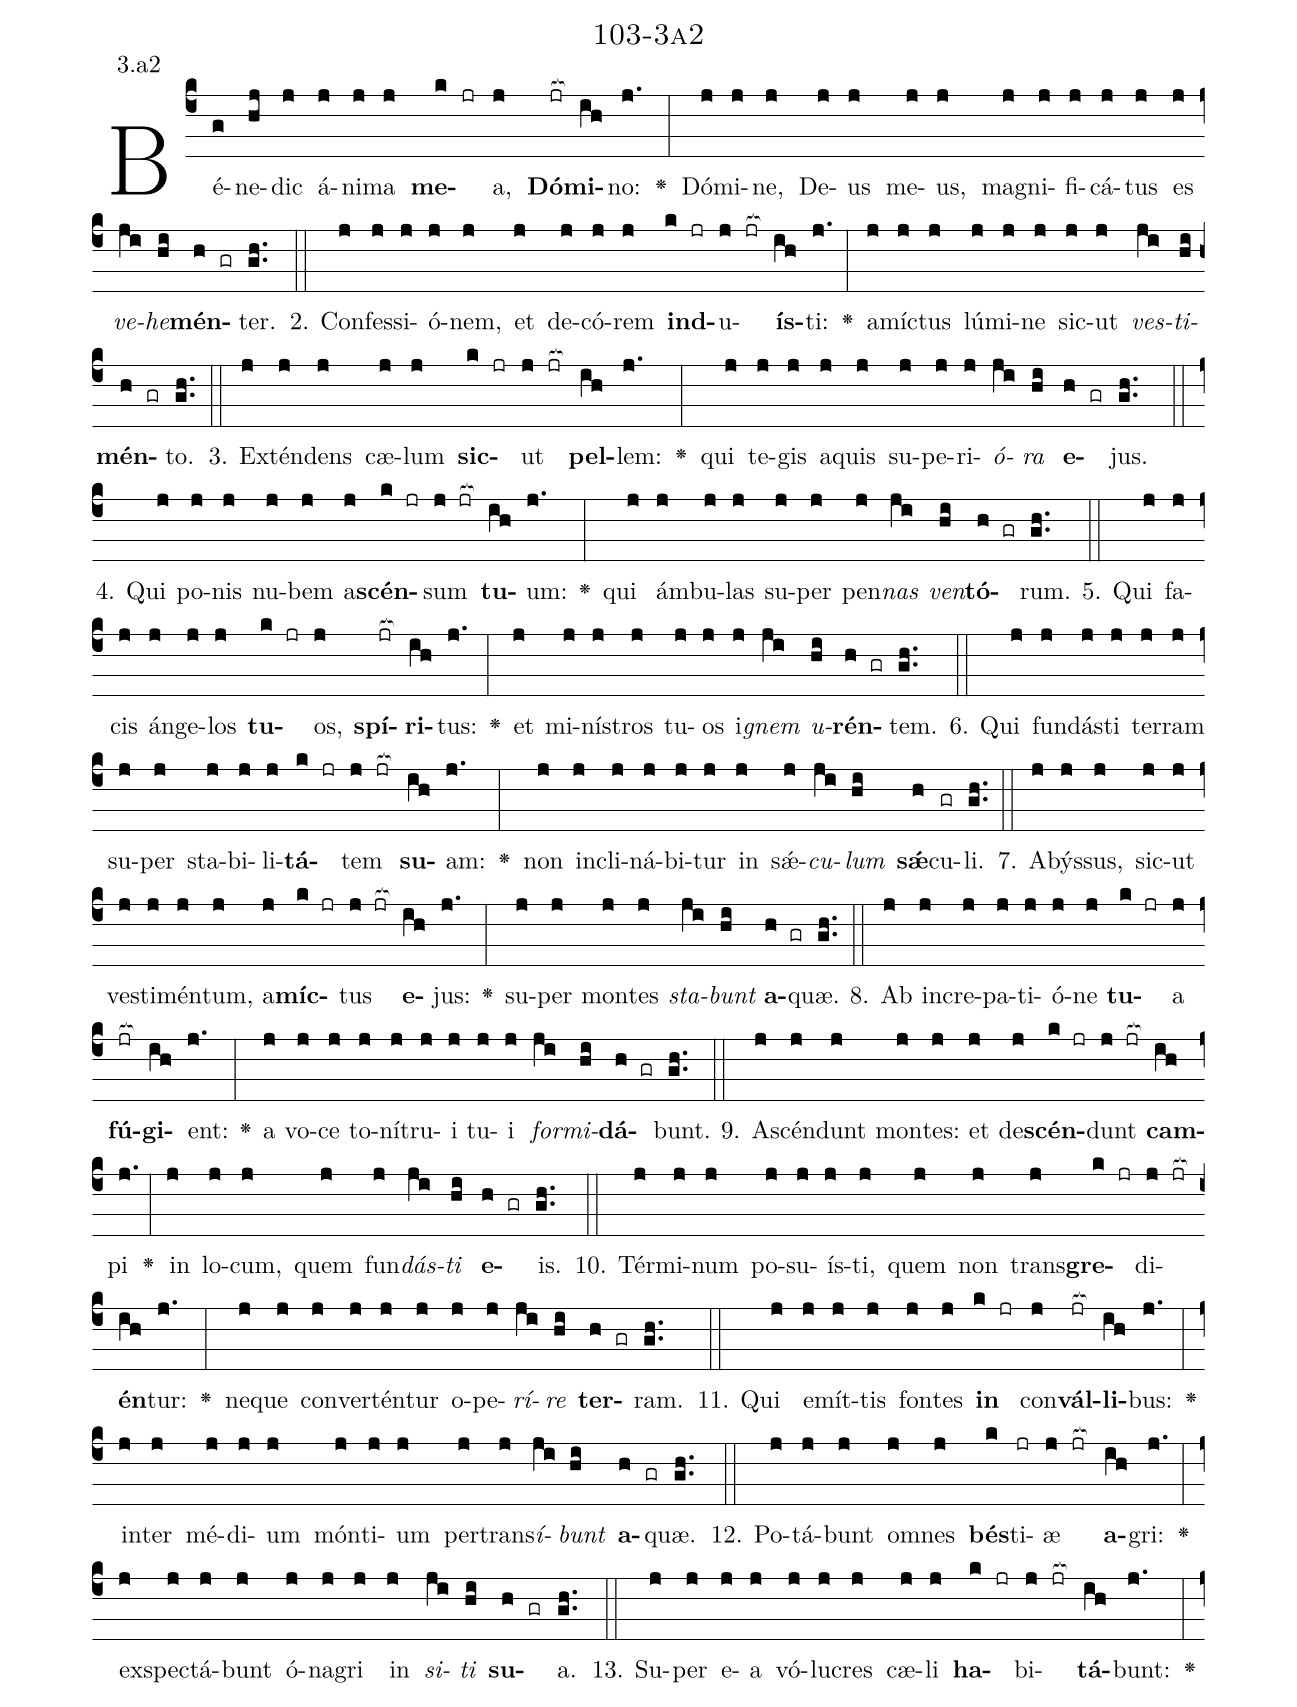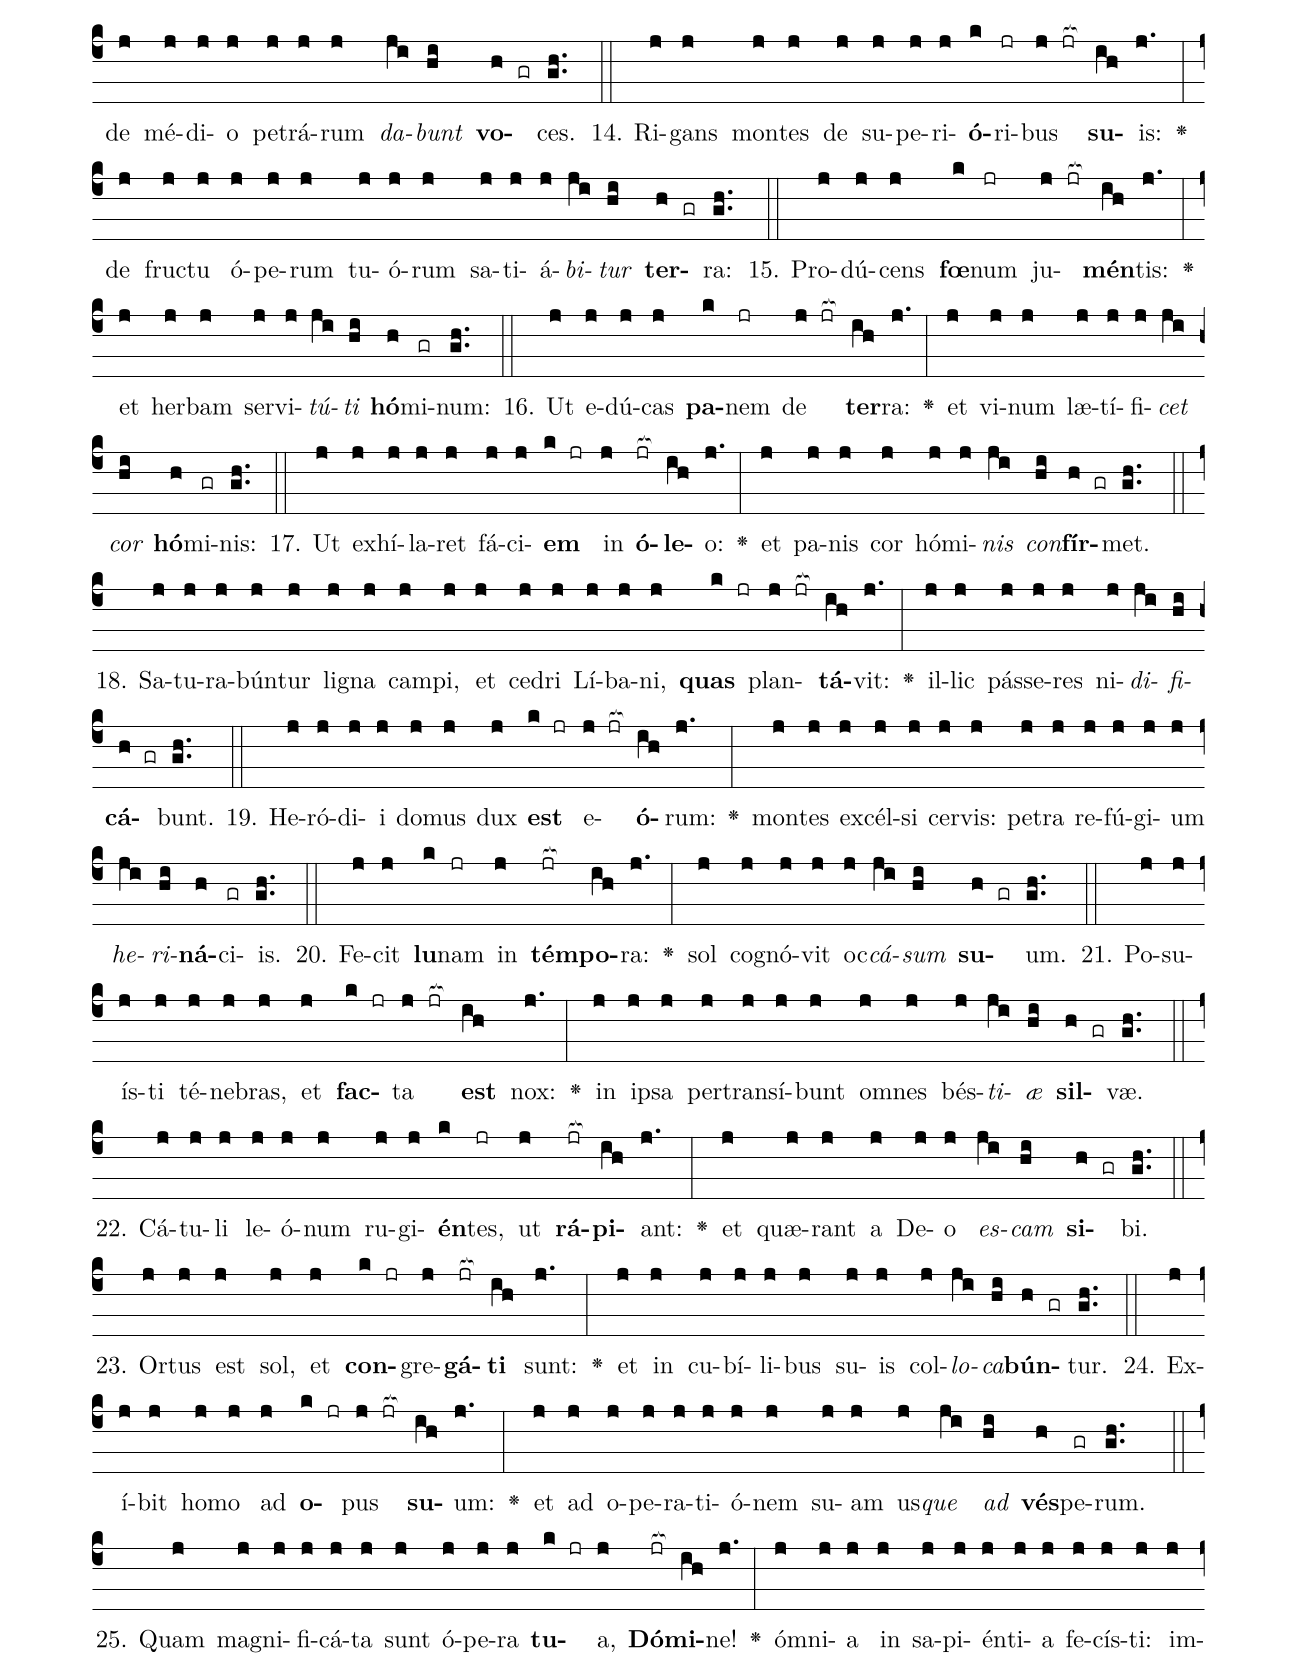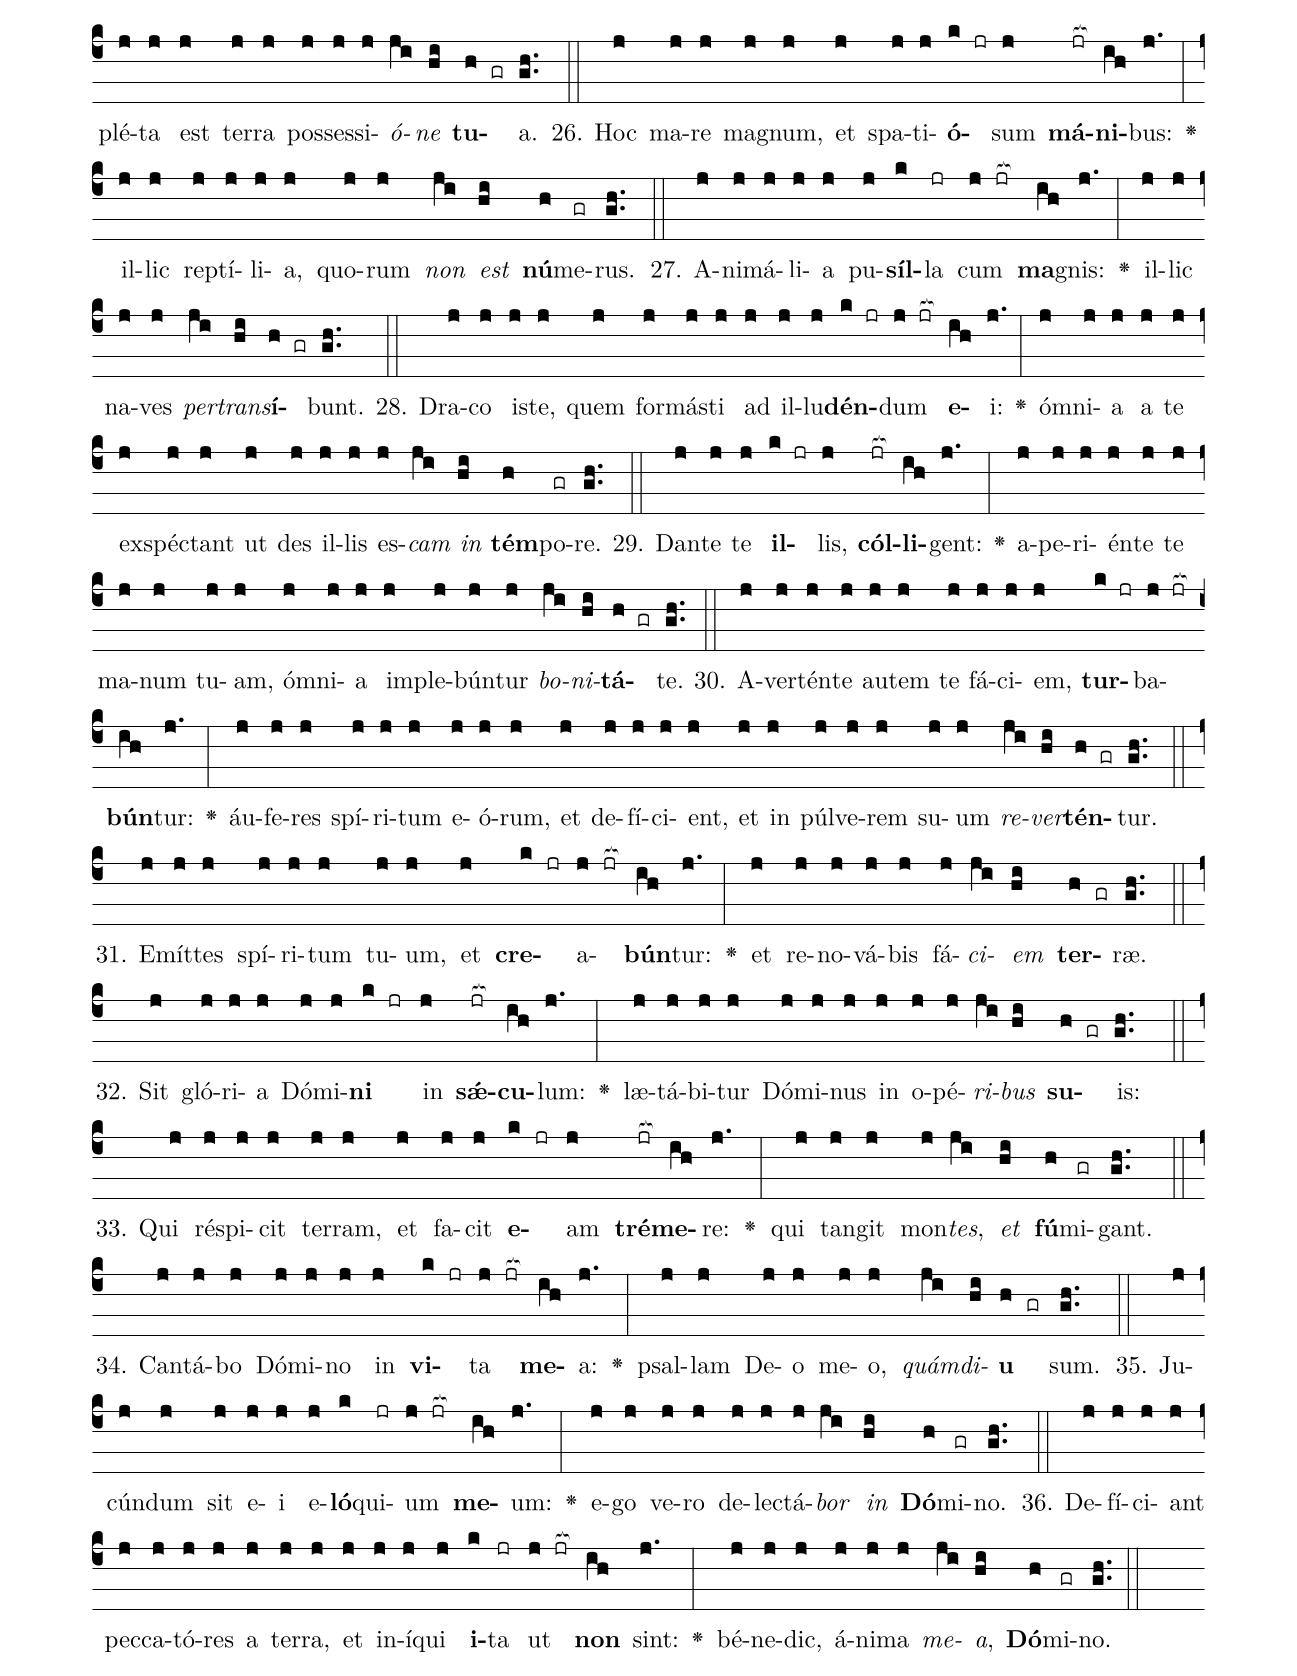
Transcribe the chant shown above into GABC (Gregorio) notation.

name: 103-3a2;
annotation: 3.a2;
%%
(c4)Bé(g)ne(hj)dic(j) á(j)ni(j)ma(j) <b>me</b>(k jr)a,(j) <b>Dó</b>(jr[ocb:1{])<b>mi</b>(ih[ocb:0}])no:(j.) <v>\greheightstar</v>(:) Dó(j)mi(j)ne,(j) De(j)us(j) me(j)us,(j) ma(j)gni(j)fi(j)cá(j)tus(j) es(j) <i>ve</i>(ji)<i>he</i>(hi)<b>mén</b>(h gr)ter.(gh..) (::)
2. Con(j)fes(j)si(j)ó(j)nem,(j) et(j) de(j)có(j)rem(j) <b>ind</b>(k jr)u(j jr[ocb:1{])<b>ís</b>(ih[ocb:0}])ti:(j.) <v>\greheightstar</v>(:) a(j)míc(j)tus(j) lú(j)mi(j)ne(j) sic(j)ut(j) <i>ves</i>(ji)<i>ti</i>(hi)<b>mén</b>(h gr)to.(gh..) (::)
3. Ex(j)tén(j)dens(j) cæ(j)lum(j) <b>sic</b>(k jr)ut(j jr[ocb:1{]) <b>pel</b>(ih[ocb:0}])lem:(j.) <v>\greheightstar</v>(:) qui(j) te(j)gis(j) a(j)quis(j) su(j)pe(j)ri(j)<i>ó</i>(ji)<i>ra</i>(hi) <b>e</b>(h gr)jus.(gh..) (::)
4. Qui(j) po(j)nis(j) nu(j)bem(j) a(j)<b>scén</b>(k jr)sum(j jr[ocb:1{]) <b>tu</b>(ih[ocb:0}])um:(j.) <v>\greheightstar</v>(:) qui(j) ám(j)bu(j)las(j) su(j)per(j) pen(j)<i>nas</i>(ji) <i>ven</i>(hi)<b>tó</b>(h gr)rum.(gh..) (::)
5. Qui(j) fa(j)cis(j) án(j)ge(j)los(j) <b>tu</b>(k jr)os,(j) <b>spí</b>(jr[ocb:1{])<b>ri</b>(ih[ocb:0}])tus:(j.) <v>\greheightstar</v>(:) et(j) mi(j)nís(j)tros(j) tu(j)os(j) i(j)<i>gnem</i>(ji) <i>u</i>(hi)<b>rén</b>(h gr)tem.(gh..) (::)
6. Qui(j) fun(j)dás(j)ti(j) ter(j)ram(j) su(j)per(j) sta(j)bi(j)li(j)<b>tá</b>(k jr)tem(j jr[ocb:1{]) <b>su</b>(ih[ocb:0}])am:(j.) <v>\greheightstar</v>(:) non(j) in(j)cli(j)ná(j)bi(j)tur(j) in(j) sǽ(j)<i>cu</i>(ji)<i>lum</i>(hi) <b>sǽ</b>(h)cu(gr)li.(gh..) (::)
7. A(j)býs(j)sus,(j) sic(j)ut(j) ves(j)ti(j)mén(j)tum,(j) a(j)<b>míc</b>(k jr)tus(j jr[ocb:1{]) <b>e</b>(ih[ocb:0}])jus:(j.) <v>\greheightstar</v>(:) su(j)per(j) mon(j)tes(j) <i>sta</i>(ji)<i>bunt</i>(hi) <b>a</b>(h gr)quæ.(gh..) (::)
8. Ab(j) in(j)cre(j)pa(j)ti(j)ó(j)ne(j) <b>tu</b>(k jr)a(j) <b>fú</b>(jr[ocb:1{])<b>gi</b>(ih[ocb:0}])ent:(j.) <v>\greheightstar</v>(:) a(j) vo(j)ce(j) to(j)ní(j)tru(j)i(j) tu(j)i(j) <i>for</i>(ji)<i>mi</i>(hi)<b>dá</b>(h gr)bunt.(gh..) (::)
9. A(j)scén(j)dunt(j) mon(j)tes:(j) et(j) de(j)<b>scén</b>(k jr)dunt(j jr[ocb:1{]) <b>cam</b>(ih[ocb:0}])pi(j.) <v>\greheightstar</v>(:) in(j) lo(j)cum,(j) quem(j) fun(j)<i>dás</i>(ji)<i>ti</i>(hi) <b>e</b>(h gr)is.(gh..) (::)
10. Tér(j)mi(j)num(j) po(j)su(j)ís(j)ti,(j) quem(j) non(j) trans(j)<b>gre</b>(k jr)di(j jr[ocb:1{])<b>én</b>(ih[ocb:0}])tur:(j.) <v>\greheightstar</v>(:) ne(j)que(j) con(j)ver(j)tén(j)tur(j) o(j)pe(j)<i>rí</i>(ji)<i>re</i>(hi) <b>ter</b>(h gr)ram.(gh..) (::)
11. Qui(j) e(j)mít(j)tis(j) fon(j)tes(j) <b>in</b>(k jr) con(j)<b>vál</b>(jr[ocb:1{])<b>li</b>(ih[ocb:0}])bus:(j.) <v>\greheightstar</v>(:) in(j)ter(j) mé(j)di(j)um(j) món(j)ti(j)um(j) per(j)trans(j)<i>í</i>(ji)<i>bunt</i>(hi) <b>a</b>(h gr)quæ.(gh..) (::)
12. Po(j)tá(j)bunt(j) om(j)nes(j) <b>bés</b>(k)ti(jr)æ(j jr[ocb:1{]) <b>a</b>(ih[ocb:0}])gri:(j.) <v>\greheightstar</v>(:) ex(j)spec(j)tá(j)bunt(j) ó(j)na(j)gri(j) in(j) <i>si</i>(ji)<i>ti</i>(hi) <b>su</b>(h gr)a.(gh..) (::)
13. Su(j)per(j) e(j)a(j) vó(j)lu(j)cres(j) cæ(j)li(j) <b>ha</b>(k jr)bi(j jr[ocb:1{])<b>tá</b>(ih[ocb:0}])bunt:(j.) <v>\greheightstar</v>(:) de(j) mé(j)di(j)o(j) pe(j)trá(j)rum(j) <i>da</i>(ji)<i>bunt</i>(hi) <b>vo</b>(h gr)ces.(gh..) (::)
14. Ri(j)gans(j) mon(j)tes(j) de(j) su(j)pe(j)ri(j)<b>ó</b>(k)ri(jr)bus(j jr[ocb:1{]) <b>su</b>(ih[ocb:0}])is:(j.) <v>\greheightstar</v>(:) de(j) fruc(j)tu(j) ó(j)pe(j)rum(j) tu(j)ó(j)rum(j) sa(j)ti(j)á(j)<i>bi</i>(ji)<i>tur</i>(hi) <b>ter</b>(h gr)ra:(gh..) (::)
15. Pro(j)dú(j)cens(j) <b>fœ</b>(k)num(jr) ju(j jr[ocb:1{])<b>mén</b>(ih[ocb:0}])tis:(j.) <v>\greheightstar</v>(:) et(j) her(j)bam(j) ser(j)vi(j)<i>tú</i>(ji)<i>ti</i>(hi) <b>hó</b>(h)mi(gr)num:(gh..) (::)
16. Ut(j) e(j)dú(j)cas(j) <b>pa</b>(k)nem(jr) de(j jr[ocb:1{]) <b>ter</b>(ih[ocb:0}])ra:(j.) <v>\greheightstar</v>(:) et(j) vi(j)num(j) læ(j)tí(j)fi(j)<i>cet</i>(ji) <i>cor</i>(hi) <b>hó</b>(h)mi(gr)nis:(gh..) (::)
17. Ut(j) ex(j)hí(j)la(j)ret(j) fá(j)ci(j)<b>em</b>(k jr) in(j) <b>ó</b>(jr[ocb:1{])<b>le</b>(ih[ocb:0}])o:(j.) <v>\greheightstar</v>(:) et(j) pa(j)nis(j) cor(j) hó(j)mi(j)<i>nis</i>(ji) <i>con</i>(hi)<b>fír</b>(h gr)met.(gh..) (::)
18. Sa(j)tu(j)ra(j)bún(j)tur(j) li(j)gna(j) cam(j)pi,(j) et(j) ce(j)dri(j) Lí(j)ba(j)ni,(j) <b>quas</b>(k jr) plan(j jr[ocb:1{])<b>tá</b>(ih[ocb:0}])vit:(j.) <v>\greheightstar</v>(:) il(j)lic(j) pás(j)se(j)res(j) ni(j)<i>di</i>(ji)<i>fi</i>(hi)<b>cá</b>(h gr)bunt.(gh..) (::)
19. He(j)ró(j)di(j)i(j) do(j)mus(j) dux(j) <b>est</b>(k jr) e(j jr[ocb:1{])<b>ó</b>(ih[ocb:0}])rum:(j.) <v>\greheightstar</v>(:) mon(j)tes(j) ex(j)cél(j)si(j) cer(j)vis:(j) pe(j)tra(j) re(j)fú(j)gi(j)um(j) <i>he</i>(ji)<i>ri</i>(hi)<b>ná</b>(h)ci(gr)is.(gh..) (::)
20. Fe(j)cit(j) <b>lu</b>(k)nam(jr) in(j) <b>tém</b>(jr[ocb:1{])<b>po</b>(ih[ocb:0}])ra:(j.) <v>\greheightstar</v>(:) sol(j) co(j)gnó(j)vit(j) oc(j)<i>cá</i>(ji)<i>sum</i>(hi) <b>su</b>(h gr)um.(gh..) (::)
21. Po(j)su(j)ís(j)ti(j) té(j)ne(j)bras,(j) et(j) <b>fac</b>(k jr)ta(j jr[ocb:1{]) <b>est</b>(ih[ocb:0}]) nox:(j.) <v>\greheightstar</v>(:) in(j) ip(j)sa(j) per(j)trans(j)í(j)bunt(j) om(j)nes(j) bés(j)<i>ti</i>(ji)<i>æ</i>(hi) <b>sil</b>(h gr)væ.(gh..) (::)
22. Cá(j)tu(j)li(j) le(j)ó(j)num(j) ru(j)gi(j)<b>én</b>(k)tes,(jr) ut(j) <b>rá</b>(jr[ocb:1{])<b>pi</b>(ih[ocb:0}])ant:(j.) <v>\greheightstar</v>(:) et(j) quæ(j)rant(j) a(j) De(j)o(j) <i>es</i>(ji)<i>cam</i>(hi) <b>si</b>(h gr)bi.(gh..) (::)
23. Or(j)tus(j) est(j) sol,(j) et(j) <b>con</b>(k jr)gre(j)<b>gá</b>(jr[ocb:1{])<b>ti</b>(ih[ocb:0}]) sunt:(j.) <v>\greheightstar</v>(:) et(j) in(j) cu(j)bí(j)li(j)bus(j) su(j)is(j) col(j)<i>lo</i>(ji)<i>ca</i>(hi)<b>bún</b>(h gr)tur.(gh..) (::)
24. Ex(j)í(j)bit(j) ho(j)mo(j) ad(j) <b>o</b>(k jr)pus(j jr[ocb:1{]) <b>su</b>(ih[ocb:0}])um:(j.) <v>\greheightstar</v>(:) et(j) ad(j) o(j)pe(j)ra(j)ti(j)ó(j)nem(j) su(j)am(j) us(j)<i>que</i>(ji) <i>ad</i>(hi) <b>vés</b>(h)pe(gr)rum.(gh..) (::)
25. Quam(j) ma(j)gni(j)fi(j)cá(j)ta(j) sunt(j) ó(j)pe(j)ra(j) <b>tu</b>(k jr)a,(j) <b>Dó</b>(jr[ocb:1{])<b>mi</b>(ih[ocb:0}])ne!(j.) <v>\greheightstar</v>(:) óm(j)ni(j)a(j) in(j) sa(j)pi(j)én(j)ti(j)a(j) fe(j)cís(j)ti:(j) im(j)plé(j)ta(j) est(j) ter(j)ra(j) pos(j)ses(j)si(j)<i>ó</i>(ji)<i>ne</i>(hi) <b>tu</b>(h gr)a.(gh..) (::)
26. Hoc(j) ma(j)re(j) ma(j)gnum,(j) et(j) spa(j)ti(j)<b>ó</b>(k jr)sum(j) <b>má</b>(jr[ocb:1{])<b>ni</b>(ih[ocb:0}])bus:(j.) <v>\greheightstar</v>(:) il(j)lic(j) rep(j)tí(j)li(j)a,(j) quo(j)rum(j) <i>non</i>(ji) <i>est</i>(hi) <b>nú</b>(h)me(gr)rus.(gh..) (::)
27. A(j)ni(j)má(j)li(j)a(j) pu(j)<b>síl</b>(k)la(jr) cum(j jr[ocb:1{]) <b>ma</b>(ih[ocb:0}])gnis:(j.) <v>\greheightstar</v>(:) il(j)lic(j) na(j)ves(j) <i>per</i>(ji)<i>trans</i>(hi)<b>í</b>(h gr)bunt.(gh..) (::)
28. Dra(j)co(j) is(j)te,(j) quem(j) for(j)más(j)ti(j) ad(j) il(j)lu(j)<b>dén</b>(k jr)dum(j jr[ocb:1{]) <b>e</b>(ih[ocb:0}])i:(j.) <v>\greheightstar</v>(:) óm(j)ni(j)a(j) a(j) te(j) ex(j)spéc(j)tant(j) ut(j) des(j) il(j)lis(j) es(j)<i>cam</i>(ji) <i>in</i>(hi) <b>tém</b>(h)po(gr)re.(gh..) (::)
29. Dan(j)te(j) te(j) <b>il</b>(k jr)lis,(j) <b>cól</b>(jr[ocb:1{])<b>li</b>(ih[ocb:0}])gent:(j.) <v>\greheightstar</v>(:) a(j)pe(j)ri(j)én(j)te(j) te(j) ma(j)num(j) tu(j)am,(j) óm(j)ni(j)a(j) im(j)ple(j)bún(j)tur(j) <i>bo</i>(ji)<i>ni</i>(hi)<b>tá</b>(h gr)te.(gh..) (::)
30. A(j)ver(j)tén(j)te(j) au(j)tem(j) te(j) fá(j)ci(j)em,(j) <b>tur</b>(k jr)ba(j jr[ocb:1{])<b>bún</b>(ih[ocb:0}])tur:(j.) <v>\greheightstar</v>(:) áu(j)fe(j)res(j) spí(j)ri(j)tum(j) e(j)ó(j)rum,(j) et(j) de(j)fí(j)ci(j)ent,(j) et(j) in(j) púl(j)ve(j)rem(j) su(j)um(j) <i>re</i>(ji)<i>ver</i>(hi)<b>tén</b>(h gr)tur.(gh..) (::)
31. E(j)mít(j)tes(j) spí(j)ri(j)tum(j) tu(j)um,(j) et(j) <b>cre</b>(k jr)a(j jr[ocb:1{])<b>bún</b>(ih[ocb:0}])tur:(j.) <v>\greheightstar</v>(:) et(j) re(j)no(j)vá(j)bis(j) fá(j)<i>ci</i>(ji)<i>em</i>(hi) <b>ter</b>(h gr)ræ.(gh..) (::)
32. Sit(j) gló(j)ri(j)a(j) Dó(j)mi(j)<b>ni</b>(k jr) in(j) <b>sǽ</b>(jr[ocb:1{])<b>cu</b>(ih[ocb:0}])lum:(j.) <v>\greheightstar</v>(:) læ(j)tá(j)bi(j)tur(j) Dó(j)mi(j)nus(j) in(j) o(j)pé(j)<i>ri</i>(ji)<i>bus</i>(hi) <b>su</b>(h gr)is:(gh..) (::)
33. Qui(j) ré(j)spi(j)cit(j) ter(j)ram,(j) et(j) fa(j)cit(j) <b>e</b>(k jr)am(j) <b>tré</b>(jr[ocb:1{])<b>me</b>(ih[ocb:0}])re:(j.) <v>\greheightstar</v>(:) qui(j) tan(j)git(j) mon(j)<i>tes</i>,(ji) <i>et</i>(hi) <b>fú</b>(h)mi(gr)gant.(gh..) (::)
34. Can(j)tá(j)bo(j) Dó(j)mi(j)no(j) in(j) <b>vi</b>(k jr)ta(j jr[ocb:1{]) <b>me</b>(ih[ocb:0}])a:(j.) <v>\greheightstar</v>(:) psal(j)lam(j) De(j)o(j) me(j)o,(j) <i>quám</i>(ji)<i>di</i>(hi)<b>u</b>(h gr) sum.(gh..) (::)
35. Ju(j)cún(j)dum(j) sit(j) e(j)i(j) e(j)<b>ló</b>(k)qui(jr)um(j jr[ocb:1{]) <b>me</b>(ih[ocb:0}])um:(j.) <v>\greheightstar</v>(:) e(j)go(j) ve(j)ro(j) de(j)lec(j)tá(j)<i>bor</i>(ji) <i>in</i>(hi) <b>Dó</b>(h)mi(gr)no.(gh..) (::)
36. De(j)fí(j)ci(j)ant(j) pec(j)ca(j)tó(j)res(j) a(j) ter(j)ra,(j) et(j) in(j)í(j)qui(j) <b>i</b>(k)ta(jr) ut(j jr[ocb:1{]) <b>non</b>(ih[ocb:0}]) sint:(j.) <v>\greheightstar</v>(:) bé(j)ne(j)dic,(j) á(j)ni(j)ma(j) <i>me</i>(ji)<i>a</i>,(hi) <b>Dó</b>(h)mi(gr)no.(gh..) (::)
